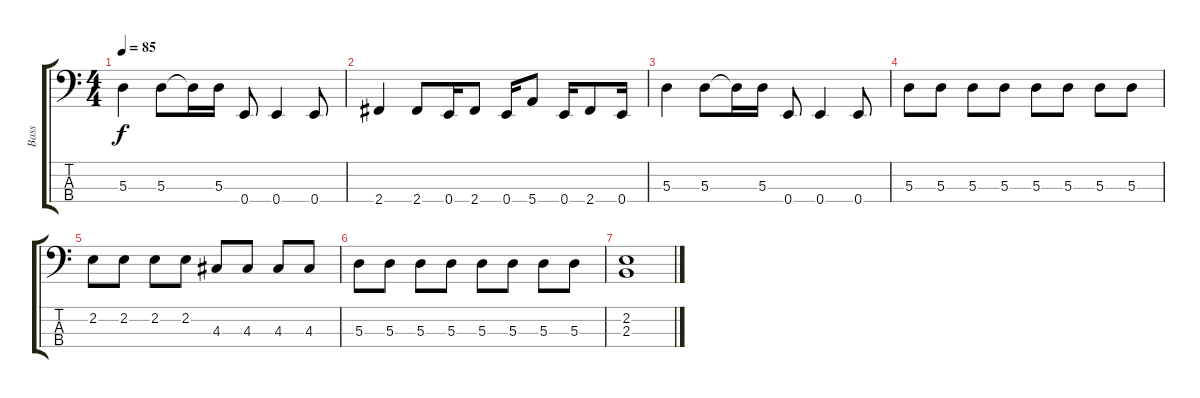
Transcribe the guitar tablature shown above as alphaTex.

\track ("Bass" "Bass") {instrument electricbassfinger}
\staff {score tabs}
\tuning (G2 D2 A1 E1) {hide}
\ts (4 4)
\tempo 85
\clef f4
\ks c
5.3.4{dy f} 5.3.8 5.3{t}.16 5.3.16 0.4.8 0.4.4 0.4.8 |
2.4.4 2.4.8 0.4.16 2.4.8 0.4.16 5.4.8 0.4.16 2.4.8 0.4.16 |
5.3.4 5.3.8 5.3{t}.16 5.3.16 0.4.8 0.4.4 0.4.8 |
5.3.8 5.3.8 5.3.8 5.3.8 5.3.8 5.3.8 5.3.8 5.3.8 |
2.2.8 2.2.8 2.2.8 2.2.8 4.3.8 4.3.8 4.3.8 4.3.8 |
5.3.8 5.3.8 5.3.8 5.3.8 5.3.8 5.3.8 5.3.8 5.3.8 |
(2.2 2.3).1
